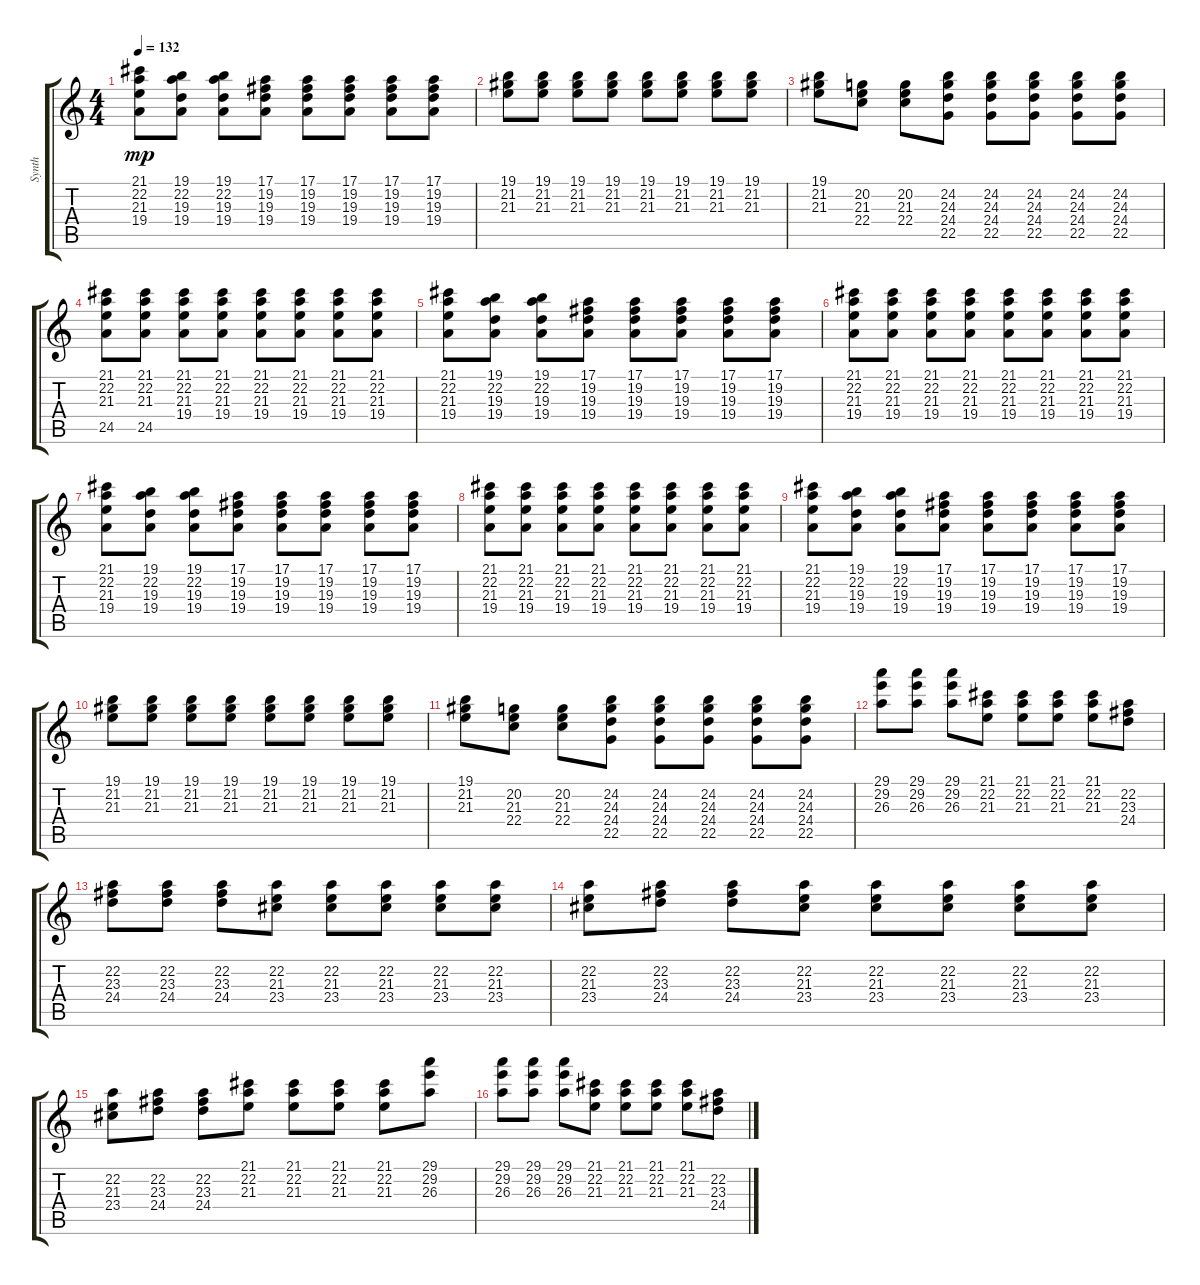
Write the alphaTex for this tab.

\track ("Synth" "Synth") {instrument rockorgan}
\staff {score tabs}
\tuning (E4 B3 G3 D3 A2 E2) {hide}
\ts (4 4)
\tempo 132
\clef g2
\ks c
(21.1 22.2 21.3 19.4).8{dy mp} (19.1 22.2 19.3 19.4).8 (19.1 22.2 19.3 19.4).8 (17.1 19.2 19.3 19.4).8 (17.1 19.2 19.3 19.4).8 (17.1 19.2 19.3 19.4).8 (17.1 19.2 19.3 19.4).8 (17.1 19.2 19.3 19.4).8 |
(19.1 21.2 21.3).8 (19.1 21.2 21.3).8 (19.1 21.2 21.3).8 (19.1 21.2 21.3).8 (19.1 21.2 21.3).8 (19.1 21.2 21.3).8 (19.1 21.2 21.3).8 (19.1 21.2 21.3).8 |
(19.1 21.2 21.3).8 (20.2 21.3 22.4).8 (20.2 21.3 22.4).8 (24.2 24.3 24.4 22.5).8 (24.2 24.3 24.4 22.5).8 (24.2 24.3 24.4 22.5).8 (24.2 24.3 24.4 22.5).8 (24.2 24.3 24.4 22.5).8 |
(21.1 22.2 21.3 24.5).8 (21.1 22.2 21.3 24.5).8 (21.1 22.2 21.3 19.4).8 (21.1 22.2 21.3 19.4).8 (21.1 22.2 21.3 19.4).8 (21.1 22.2 21.3 19.4).8 (21.1 22.2 21.3 19.4).8 (21.1 22.2 21.3 19.4).8 |
(21.1 22.2 21.3 19.4).8 (19.1 22.2 19.3 19.4).8 (19.1 22.2 19.3 19.4).8 (17.1 19.2 19.3 19.4).8 (17.1 19.2 19.3 19.4).8 (17.1 19.2 19.3 19.4).8 (17.1 19.2 19.3 19.4).8 (17.1 19.2 19.3 19.4).8 |
(21.1 22.2 21.3 19.4).8 (21.1 22.2 21.3 19.4).8 (21.1 22.2 21.3 19.4).8 (21.1 22.2 21.3 19.4).8 (21.1 22.2 21.3 19.4).8 (21.1 22.2 21.3 19.4).8 (21.1 22.2 21.3 19.4).8 (21.1 22.2 21.3 19.4).8 |
(21.1 22.2 21.3 19.4).8 (19.1 22.2 19.3 19.4).8 (19.1 22.2 19.3 19.4).8 (17.1 19.2 19.3 19.4).8 (17.1 19.2 19.3 19.4).8 (17.1 19.2 19.3 19.4).8 (17.1 19.2 19.3 19.4).8 (17.1 19.2 19.3 19.4).8 |
(21.1 22.2 21.3 19.4).8 (21.1 22.2 21.3 19.4).8 (21.1 22.2 21.3 19.4).8 (21.1 22.2 21.3 19.4).8 (21.1 22.2 21.3 19.4).8 (21.1 22.2 21.3 19.4).8 (21.1 22.2 21.3 19.4).8 (21.1 22.2 21.3 19.4).8 |
(21.1 22.2 21.3 19.4).8 (19.1 22.2 19.3 19.4).8 (19.1 22.2 19.3 19.4).8 (17.1 19.2 19.3 19.4).8 (17.1 19.2 19.3 19.4).8 (17.1 19.2 19.3 19.4).8 (17.1 19.2 19.3 19.4).8 (17.1 19.2 19.3 19.4).8 |
(19.1 21.2 21.3).8 (19.1 21.2 21.3).8 (19.1 21.2 21.3).8 (19.1 21.2 21.3).8 (19.1 21.2 21.3).8 (19.1 21.2 21.3).8 (19.1 21.2 21.3).8 (19.1 21.2 21.3).8 |
(19.1 21.2 21.3).8 (20.2 21.3 22.4).8 (20.2 21.3 22.4).8 (24.2 24.3 24.4 22.5).8 (24.2 24.3 24.4 22.5).8 (24.2 24.3 24.4 22.5).8 (24.2 24.3 24.4 22.5).8 (24.2 24.3 24.4 22.5).8 |
(29.1 29.2 26.3).8 (29.1 29.2 26.3).8 (29.1 29.2 26.3).8 (21.1 22.2 21.3).8 (21.1 22.2 21.3).8 (21.1 22.2 21.3).8 (21.1 22.2 21.3).8 (22.2 23.3 24.4).8 |
(22.2 23.3 24.4).8 (22.2 23.3 24.4).8 (22.2 23.3 24.4).8 (22.2 21.3 23.4).8 (22.2 21.3 23.4).8 (22.2 21.3 23.4).8 (22.2 21.3 23.4).8 (22.2 21.3 23.4).8 |
(22.2 21.3 23.4).8 (22.2 23.3 24.4).8 (22.2 23.3 24.4).8 (22.2 21.3 23.4).8 (22.2 21.3 23.4).8 (22.2 21.3 23.4).8 (22.2 21.3 23.4).8 (22.2 21.3 23.4).8 |
(22.2 21.3 23.4).8 (22.2 23.3 24.4).8 (22.2 23.3 24.4).8 (21.1 22.2 21.3).8 (21.1 22.2 21.3).8 (21.1 22.2 21.3).8 (21.1 22.2 21.3).8 (29.1 29.2 26.3).8 |
(29.1 29.2 26.3).8 (29.1 29.2 26.3).8 (29.1 29.2 26.3).8 (21.1 22.2 21.3).8 (21.1 22.2 21.3).8 (21.1 22.2 21.3).8 (21.1 22.2 21.3).8 (22.2 23.3 24.4).8
